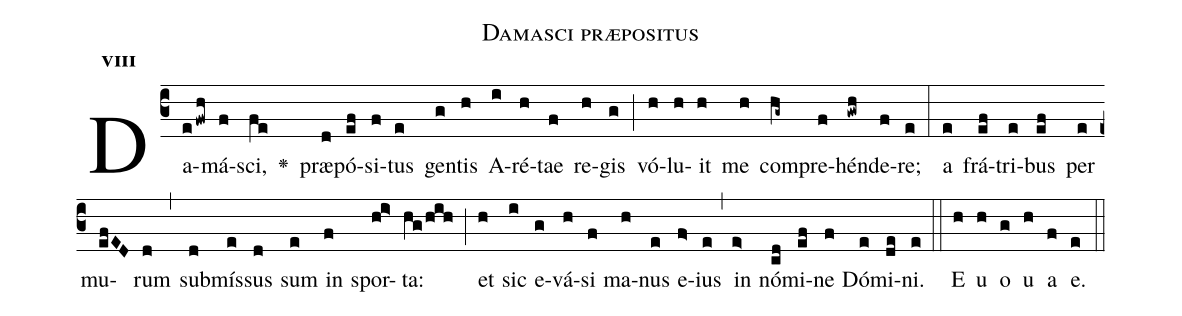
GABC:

name:Damasci præpositus;
office-part:Antiphona;
mode:8;
%%
initial-style: 1;
name: Damasci præpositus;
book: Antiphonae & Responsoria/Tomus IV, p. 13;
occasion: Dominica VIII per Annum;
office-part: 1V Ant M-II ad lib;
annotation: 8g;
centering-scheme: english;
font: OFLSortsMillGoudy;
height: 11;
width: 4.5;
%%
(c3)Da(efwh)má(f)sci,(fe) <v>\greheightstar</v>() præ(d)pó(ef)si(f)tus(e) gen(g)tis(h) A(i)ré(h)tae(f) re(h)gis(g) (;) vó(h)lu(h)it(h) me(h) com(hg~)pre(f)hén(gwh)de(f)re;(e) (:) a(e) frá(ef)tri(e)bus(ef) per(e) mu(efED)rum(d) (,) sub(d)mís(e)sus(d) sum(e) in(f) spor(hi>)ta:(hg/hih) (;) et(h) sic(i) e(g)vá(h)si(f) ma(h)nus(e) e(f>)ius(e) (,) in(e>) nó(cd)mi(ef)ne(f) Dó(e)mi(de)ni.(e) (::) E(h) u(h) o(g) u(h) a(f) e.(e) (::)
